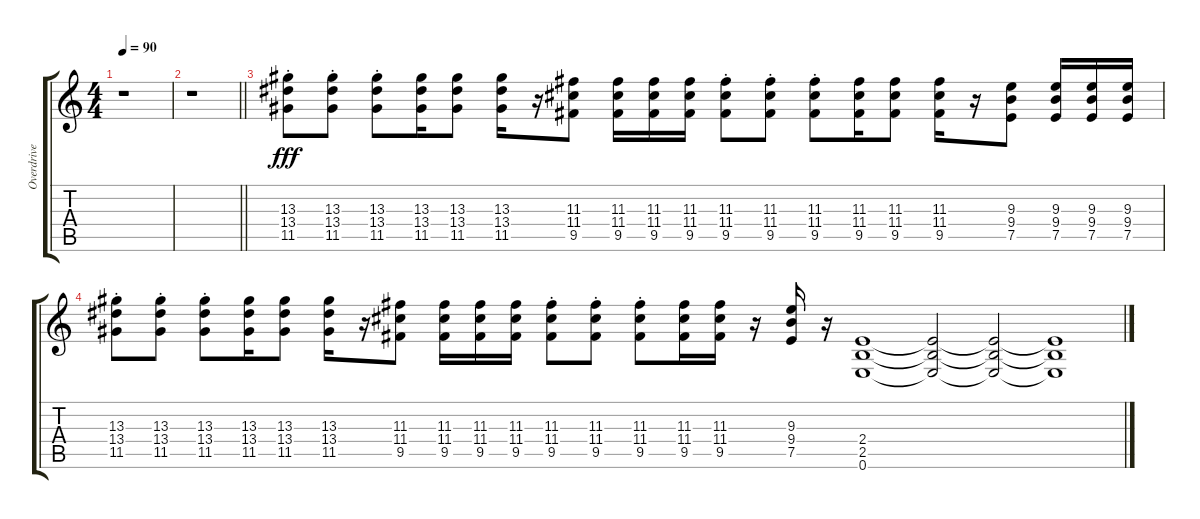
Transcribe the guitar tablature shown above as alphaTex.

\track ("Overdrive" "Overdrive") {instrument overdrivenguitar}
\staff {score tabs}
\tuning (E4 B3 G3 D3 A2 E2) {hide}
\ts (4 4)
\tempo 90
\clef g2
\ks c
r.1{dy fff} |
\barLineRight lightlight
r.1 |
(13.3{st} 13.4{st} 11.5{st}).8 (13.3{st} 13.4{st} 11.5{st}).8 (13.3{st} 13.4{st} 11.5{st}).8 (13.3 13.4 11.5).16 (13.3 13.4 11.5).8 (13.3 13.4 11.5).16 r.16 (11.3 11.4 9.5).8 (11.3 11.4 9.5).16 (11.3 11.4 9.5).16 (11.3 11.4 9.5).16 (11.3{st} 11.4{st} 9.5{st}).8 (11.3{st} 11.4{st} 9.5{st}).8 (11.3{st} 11.4{st} 9.5{st}).8 (11.3 11.4 9.5).16 (11.3 11.4 9.5).8 (11.3 11.4 9.5).16 r.16 (9.3 9.4 7.5).8 (9.3 9.4 7.5).16 (9.3 9.4 7.5).16 (9.3 9.4 7.5).16 |
(13.3{st} 13.4{st} 11.5{st}).8 (13.3{st} 13.4{st} 11.5{st}).8 (13.3{st} 13.4{st} 11.5{st}).8 (13.3 13.4 11.5).16 (13.3 13.4 11.5).8 (13.3 13.4 11.5).16 r.16 (11.3 11.4 9.5).8 (11.3 11.4 9.5).16 (11.3 11.4 9.5).16 (11.3 11.4 9.5).16 (11.3{st} 11.4{st} 9.5{st}).8 (11.3{st} 11.4{st} 9.5{st}).8 (11.3{st} 11.4{st} 9.5{st}).8 (11.3 11.4 9.5).16 (11.3 11.4 9.5).16 r.16 (9.3 9.4 7.5).16 r.16 (2.4 2.5 0.6).1 (2.4{t} 2.5{t} 0.6{t}).2 (2.4{t} 2.5{t} 0.6{t}).2 (2.4{t} 2.5{t} 0.6{t}).1
